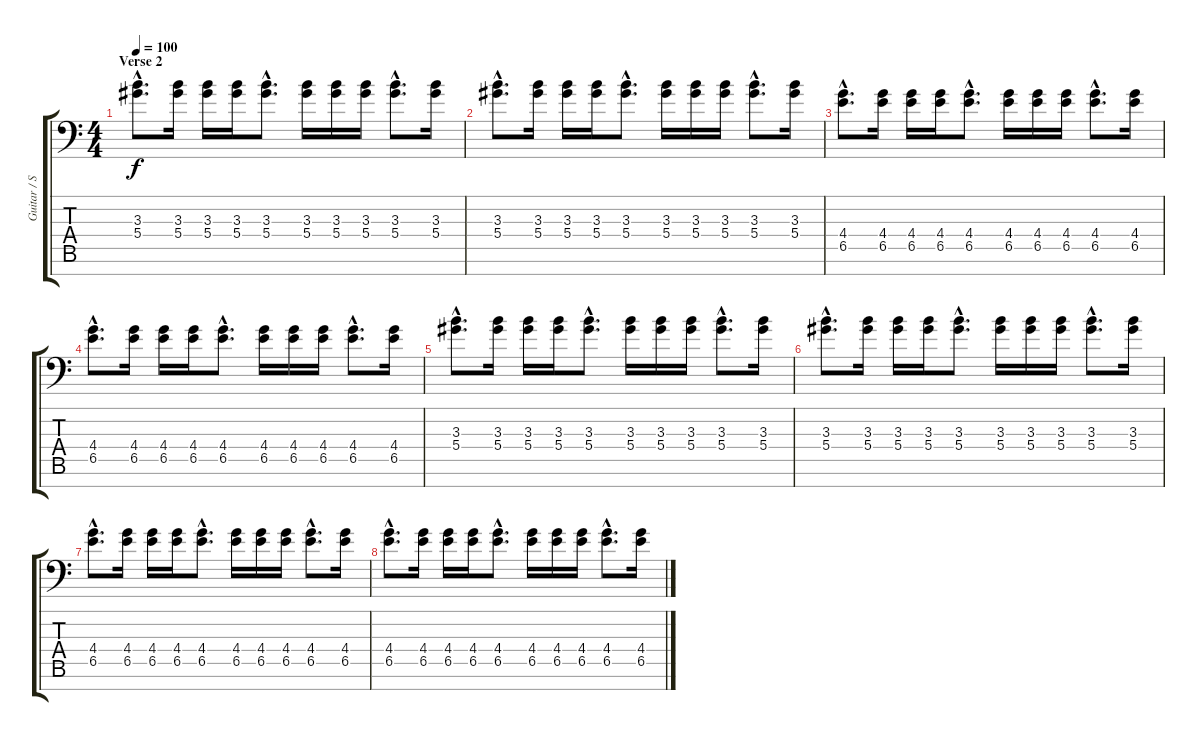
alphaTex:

\track ("Guitar / Stephen Carpenter" "Guitar / S") {instrument overdrivenguitar}
\staff {score tabs}
\tuning (F4 C4 Ab3 Eb3 Bb2 F2 Bb1) {hide}
\ts (4 4)
\section ("" "Verse 2")
\tempo 100
\clef f4
\ks c
(3.3{hac} 5.4{hac}).8{d dy f volume 10 instrument distortionguitar} (3.3 5.4).16 (3.3 5.4).16 (3.3 5.4).16 (3.3{hac} 5.4{hac}).8{d} (3.3 5.4).16 (3.3 5.4).16 (3.3 5.4).16 (3.3{hac} 5.4{hac}).8{d} (3.3 5.4).16 |
(3.3{hac} 5.4{hac}).8{d volume 10 instrument distortionguitar} (3.3 5.4).16 (3.3 5.4).16 (3.3 5.4).16 (3.3{hac} 5.4{hac}).8{d} (3.3 5.4).16 (3.3 5.4).16 (3.3 5.4).16 (3.3{hac} 5.4{hac}).8{d} (3.3 5.4).16 |
(4.4{hac} 6.5{hac}).8{d} (4.4 6.5).16 (4.4 6.5).16 (4.4 6.5).16 (4.4{hac} 6.5{hac}).8{d} (4.4 6.5).16 (4.4 6.5).16 (4.4 6.5).16 (4.4{hac} 6.5{hac}).8{d} (4.4 6.5).16 |
(4.4{hac} 6.5{hac}).8{d} (4.4 6.5).16 (4.4 6.5).16 (4.4 6.5).16 (4.4{hac} 6.5{hac}).8{d} (4.4 6.5).16 (4.4 6.5).16 (4.4 6.5).16 (4.4{hac} 6.5{hac}).8{d} (4.4 6.5).16 |
(3.3{hac} 5.4{hac}).8{d volume 10 instrument distortionguitar} (3.3 5.4).16 (3.3 5.4).16 (3.3 5.4).16 (3.3{hac} 5.4{hac}).8{d} (3.3 5.4).16 (3.3 5.4).16 (3.3 5.4).16 (3.3{hac} 5.4{hac}).8{d} (3.3 5.4).16 |
(3.3{hac} 5.4{hac}).8{d volume 10 instrument distortionguitar} (3.3 5.4).16 (3.3 5.4).16 (3.3 5.4).16 (3.3{hac} 5.4{hac}).8{d} (3.3 5.4).16 (3.3 5.4).16 (3.3 5.4).16 (3.3{hac} 5.4{hac}).8{d} (3.3 5.4).16 |
(4.4{hac} 6.5{hac}).8{d} (4.4 6.5).16 (4.4 6.5).16 (4.4 6.5).16 (4.4{hac} 6.5{hac}).8{d} (4.4 6.5).16 (4.4 6.5).16 (4.4 6.5).16 (4.4{hac} 6.5{hac}).8{d} (4.4 6.5).16 |
(4.4{hac} 6.5{hac}).8{d} (4.4 6.5).16 (4.4 6.5).16 (4.4 6.5).16 (4.4{hac} 6.5{hac}).8{d} (4.4 6.5).16 (4.4 6.5).16 (4.4 6.5).16 (4.4{hac} 6.5{hac}).8{d} (4.4 6.5).16
